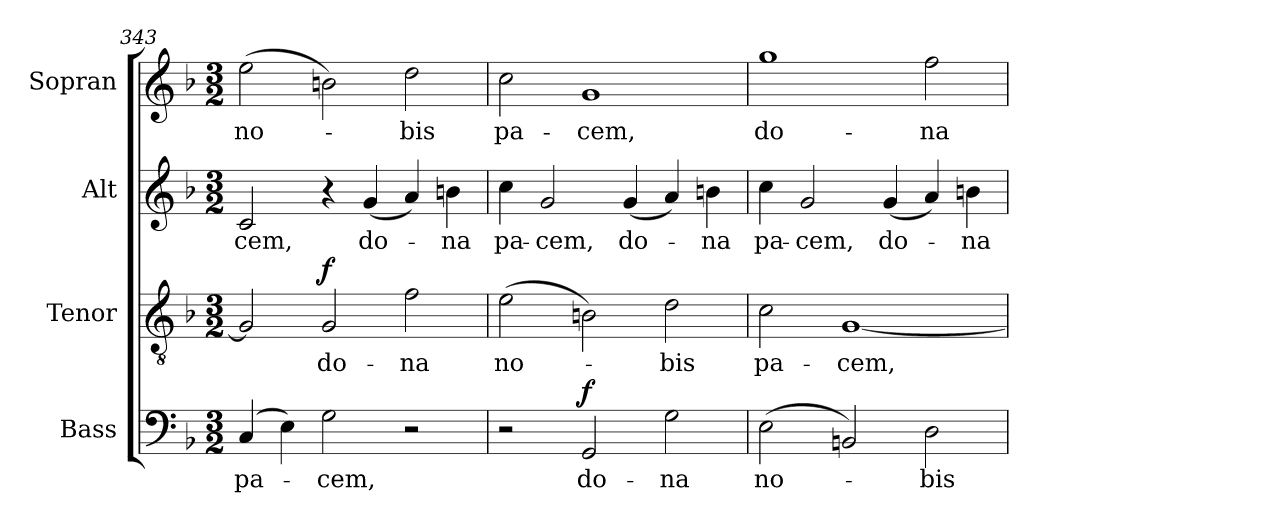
**kern	**text	**dynam	**kern	**text	**dynam	**kern	**text	**kern	**text
*part4	*part4	*part4	*part3	*part3	*part3	*part2	*part2	*part1	*part1
*staff4	*staff4	*staff4	*staff3	*staff3	*staff3	*staff2	*staff2	*staff1	*staff1
*I"Bass	*	*	*I"Tenor	*	*	*I"Alt	*	*I"Sopran	*
*I'B.	*	*	*I'T.	*	*	*I'A.	*	*I'S.	*
!!LO:PB:g=z
*clefF4	*	*	*clefGv2	*	*	*clefG2	*	*clefG2	*
*k[b-]	*	*	*k[b-]	*	*	*k[b-]	*	*k[b-]	*
*F:	*	*	*F:	*	*	*F:	*	*F:	*
*M3/2	*	*	*M3/2	*	*	*M3/2	*	*M3/2	*
=343	=343	=343	=343	=343	=343	=343	=343	=343	=343
!	!LO:LY:b	!	!	!	!	!	!LO:LY:b	!	!LO:LY:b
(4C/	pa-	.	2G/]	.	.	2c/	-cem,	(>2ee\	no-
4E\)	.	.	.	.	.	.	.	.	.
!	!LO:LY:b	!	!	!LO:LY:b	!LO:DY:a	!	!	!	!
2G\	-cem,	.	2G/	do-	f	4r	.	2bn\)	.
!	!	!	!	!	!	!	!LO:LY:b	!	!
.	.	.	.	.	.	(<4g/	do-	.	.
!	!	!	!	!LO:LY:b	!	!	!	!	!LO:LY:b
2r	.	.	2f\	-na	.	4a/)	.	2dd\	-bis
!	!	!	!	!	!	!	!LO:LY:b	!	!
.	.	.	.	.	.	4bn\	-na	.	.
=344	=344	=344	=344	=344	=344	=344	=344	=344	=344
!	!	!	!	!LO:LY:b	!	!	!LO:LY:b	!	!LO:LY:b
2r	.	.	(>2e\	no-	.	4cc\	pa-	2cc\	pa-
!	!	!	!	!	!	!	!LO:LY:b	!	!
.	.	.	.	.	.	2g/	-cem,	.	.
!	!LO:LY:b	!LO:DY:a	!	!	!	!	!	!	!LO:LY:b
2GG/	do-	f	2Bn\)	.	.	.	.	1g	-cem,
!	!	!	!	!	!	!	!LO:LY:b	!	!
.	.	.	.	.	.	(<4g/	do-	.	.
!	!LO:LY:b	!	!	!LO:LY:b	!	!	!	!	!
2G\	-na	.	2d\	-bis	.	4a/)	.	.	.
!	!	!	!	!	!	!	!LO:LY:b	!	!
.	.	.	.	.	.	4bn\	-na	.	.
=345	=345	=345	=345	=345	=345	=345	=345	=345	=345
!	!LO:LY:b	!	!	!LO:LY:b	!	!	!LO:LY:b	!	!LO:LY:b
(>2E\	no-	.	2c\	pa-	.	4cc\	pa-	1gg	do-
!	!	!	!	!	!	!	!LO:LY:b	!	!
.	.	.	.	.	.	2g/	-cem,	.	.
!	!	!	!	!LO:LY:b	!	!	!	!	!
2BBn/)	.	.	[1G	-cem,	.	.	.	.	.
!	!	!	!	!	!	!	!LO:LY:b	!	!
.	.	.	.	.	.	(<4g/	do-	.	.
!	!LO:LY:b	!	!	!	!	!	!	!	!LO:LY:b
2D\	-bis	.	.	.	.	4a/)	.	2ff\	-na
!	!	!	!	!	!	!	!LO:LY:b	!	!
.	.	.	.	.	.	4bn\	-na	.	.
=	=	=	=	=	=	=	=	=	=
*-	*-	*-	*-	*-	*-	*-	*-	*-	*-
